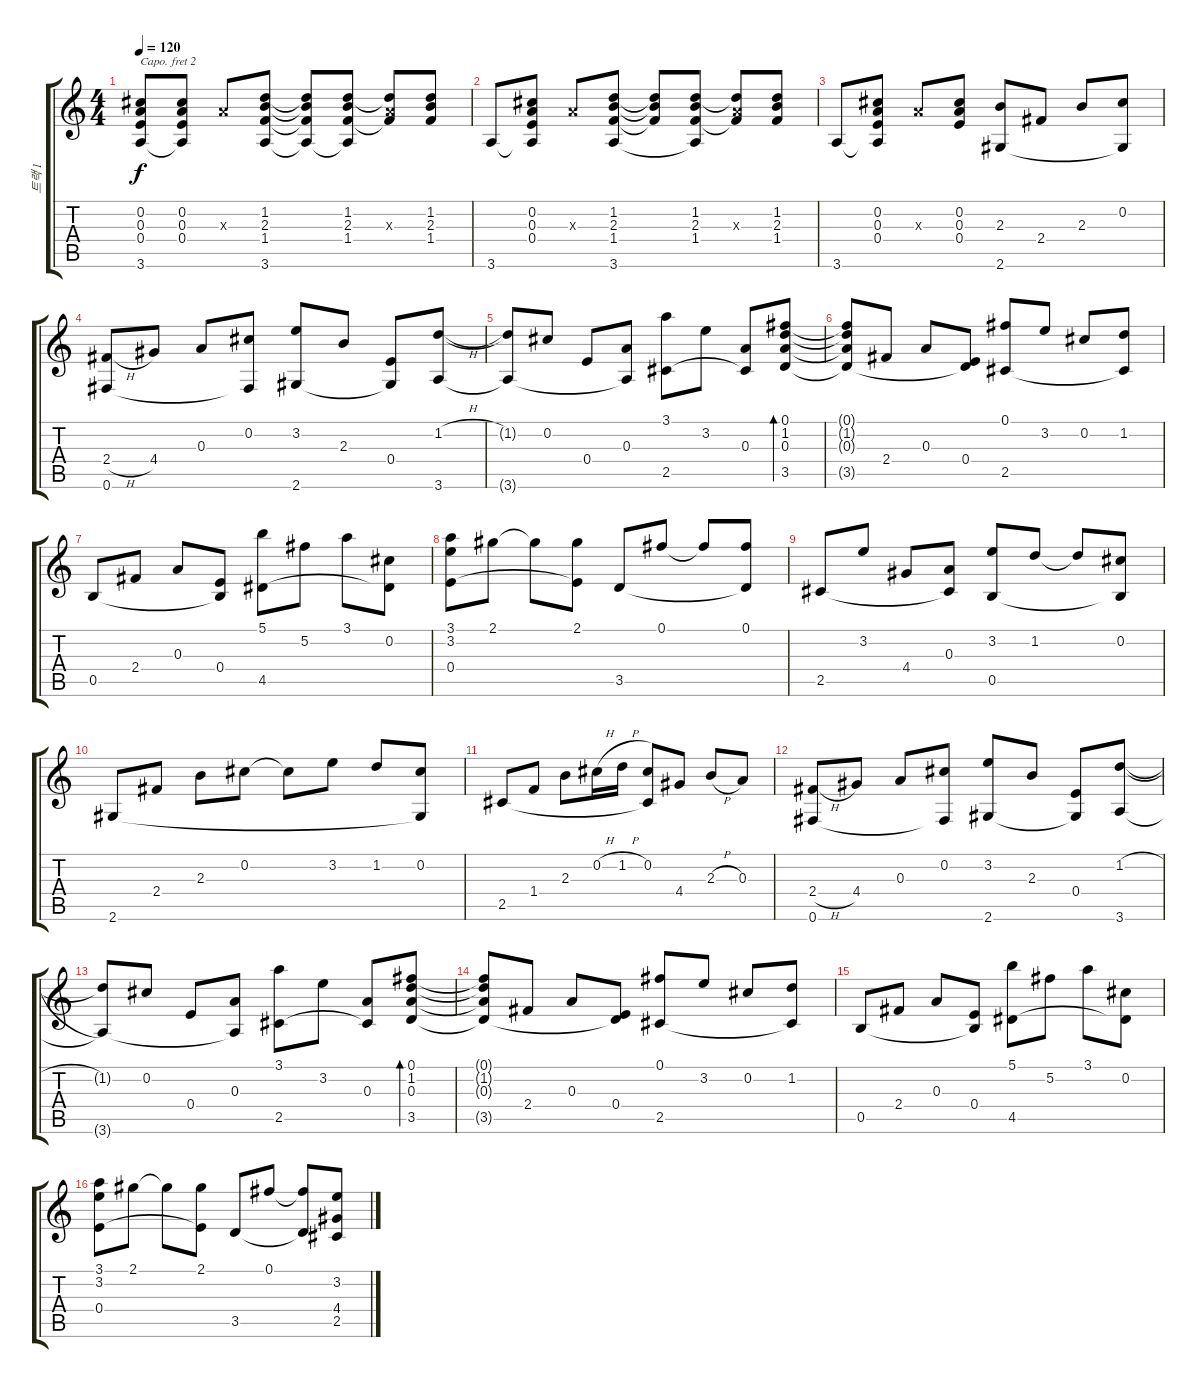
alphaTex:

\track ("트랙 1" "트랙 1") {instrument acousticguitarsteel}
\staff {score tabs}
\capo 2
\tuning (E4 B3 G3 D3 A2 E2) {hide}
\ts (4 4)
\tempo 120
\clef g2
\ks c
(0.2 0.3 0.4 3.6{t}).8{dy f} (0.2 0.3 0.4 3.6{t}).8 0.3{x}.8 (1.2 2.3 1.4 3.6).8 (1.2{t} 2.3{t} 1.4{t} 3.6{t}).8 (1.2 2.3 1.4 3.6{t}).8 (1.2{t} 0.3{x} 1.4{t}).8 (1.2 2.3 1.4).8 |
3.6.8 (0.2 0.3 0.4 3.6{t}).8 0.3{x}.8 (1.2 2.3 1.4 3.6).8 (1.2{t} 2.3{t} 1.4{t}).8 (1.2 2.3 1.4 3.6{t}).8 (1.2{t} 0.3{x} 1.4{t}).8 (1.2 2.3 1.4).8 |
3.6.8 (0.2 0.3 0.4 3.6{t}).8 0.3{x}.8 (0.2 0.3 0.4).8 (2.3 2.6).8 2.4.8 2.3.8 (0.2 2.6{t}).8 |
(2.4{h} 0.6).8 4.4.8 0.3.8 (0.2 0.6{t}).8 (3.2 2.6).8 2.3.8 (0.4 2.6{t}).8 (1.2{h} 3.6).8 |
(1.2{t} 3.6{t}).8 0.2.8 0.4.8 (0.3 3.6{t}).8 (3.1 2.5).8 3.2.8 (0.3 2.5{t}).8 (0.1 1.2 0.3 3.5).8{bd 480} |
(0.1{t} 1.2{t} 0.3{t} 3.5{t}).8 2.4.8 0.3.8 (0.4 3.5{t}).8 (0.1 2.5).8 3.2.8 0.2.8 (1.2 2.5{t}).8 |
0.5.8 2.4.8 0.3.8 (0.4 0.5{t}).8 (5.1 4.5).8 5.2.8 3.1.8 (0.2 4.5{t}).8 |
(3.1 3.2 0.4).8 2.1.8 2.1{t}.8 (2.1 0.4{t}).8 3.5.8 0.1.8 0.1{t}.8 (0.1 3.5{t}).8 |
2.5.8 3.2.8 4.4.8 (0.3 2.5{t}).8 (3.2 0.5).8 1.2.8 1.2{t}.8 (0.2 0.5{t}).8 |
2.6.8 2.4.8 2.3.8 0.2.8 0.2{t}.8 3.2.8 1.2.8 (0.2 2.6{t}).8 |
2.5.8 1.4.8 2.3.8 0.2{h}.16 1.2{h}.16 (0.2 2.5{t}).8 4.4.8 2.3{h}.8 0.3.8 |
(2.4{h} 0.6).8 4.4.8 0.3.8 (0.2 0.6{t}).8 (3.2 2.6).8 2.3.8 (0.4 2.6{t}).8 (1.2{h} 3.6).8 |
(1.2{t} 3.6{t}).8 0.2.8 0.4.8 (0.3 3.6{t}).8 (3.1 2.5).8 3.2.8 (0.3 2.5{t}).8 (0.1 1.2 0.3 3.5).8{bd 480} |
(0.1{t} 1.2{t} 0.3{t} 3.5{t}).8 2.4.8 0.3.8 (0.4 3.5{t}).8 (0.1 2.5).8 3.2.8 0.2.8 (1.2 2.5{t}).8 |
0.5.8 2.4.8 0.3.8 (0.4 0.5{t}).8 (5.1 4.5).8 5.2.8 3.1.8 (0.2 4.5{t}).8 |
(3.1 3.2 0.4).8 2.1.8 2.1{t}.8 (2.1 0.4{t}).8 3.5.8 0.1.8 (0.1{t} 3.5{t}).8 (3.2 4.4 2.5).8
